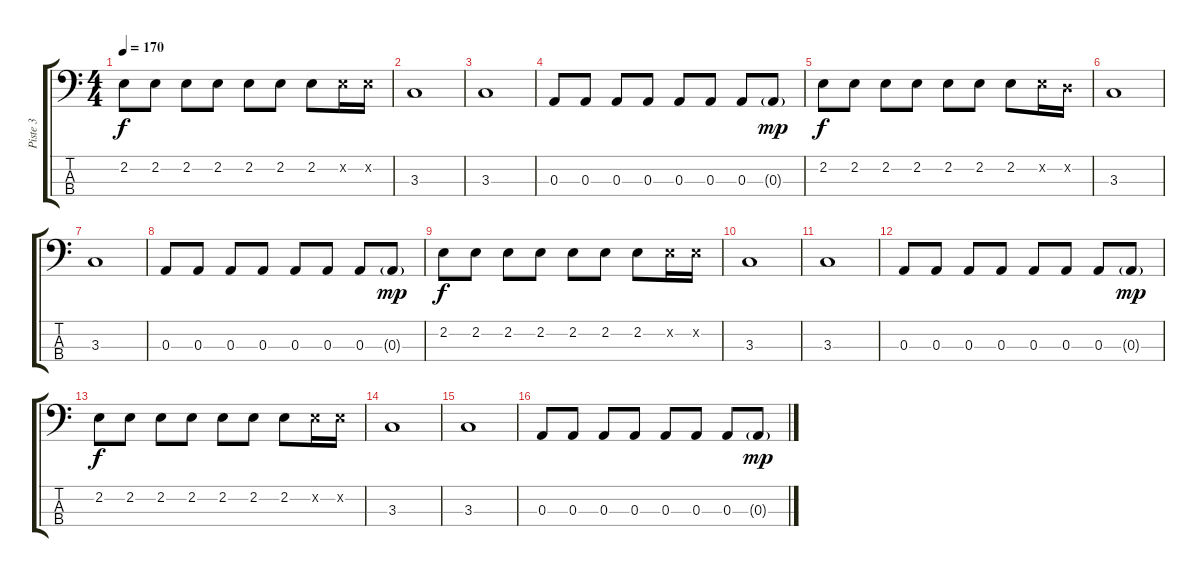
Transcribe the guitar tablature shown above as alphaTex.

\track ("Piste 3" "Piste 3") {instrument electricbassfinger}
\staff {score tabs}
\tuning (G2 D2 A1 E1) {hide}
\ts (4 4)
\tempo 170
\clef f4
\ks c
2.2.8{dy f} 2.2.8 2.2.8 2.2.8 2.2.8 2.2.8 2.2.8 2.2{x}.16 2.2{x}.16 |
3.3.1 |
3.3.1 |
0.3.8 0.3.8 0.3.8 0.3.8 0.3.8 0.3.8 0.3.8 0.3{g}.8{dy mp} |
2.2.8{dy f} 2.2.8 2.2.8 2.2.8 2.2.8 2.2.8 2.2.8 2.2{x}.16 0.2{x}.16 |
3.3.1 |
3.3.1 |
0.3.8 0.3.8 0.3.8 0.3.8 0.3.8 0.3.8 0.3.8 0.3{g}.8{dy mp} |
2.2.8{dy f} 2.2.8 2.2.8 2.2.8 2.2.8 2.2.8 2.2.8 2.2{x}.16 2.2{x}.16 |
3.3.1 |
3.3.1 |
0.3.8 0.3.8 0.3.8 0.3.8 0.3.8 0.3.8 0.3.8 0.3{g}.8{dy mp} |
2.2.8{dy f} 2.2.8 2.2.8 2.2.8 2.2.8 2.2.8 2.2.8 2.2{x}.16 2.2{x}.16 |
3.3.1 |
3.3.1 |
0.3.8 0.3.8 0.3.8 0.3.8 0.3.8 0.3.8 0.3.8 0.3{g}.8{dy mp}
